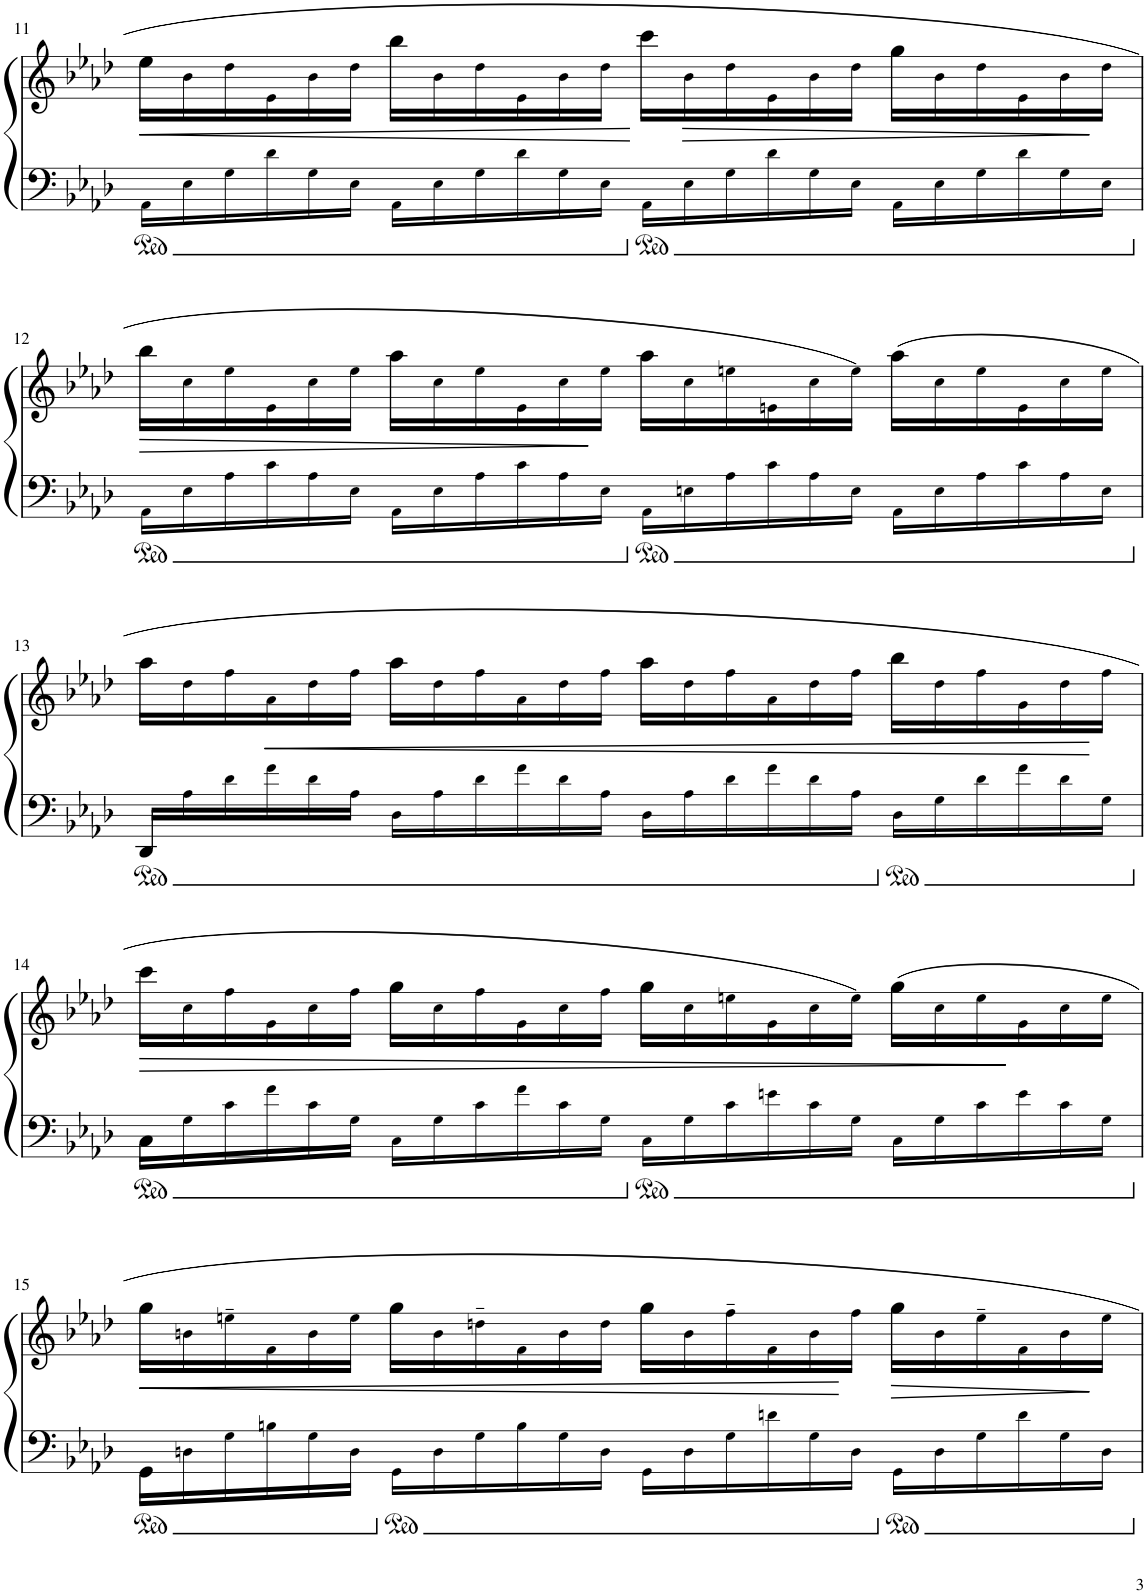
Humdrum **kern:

**kern	**kern	**dynam
*part1	*part1	*part1
*staff2	*staff1	*staff1/2
*I"Piano	*	*
*I'Pno	*	*
!!LO:PB:g=z
*clefF4	*clefG2	*
*k[b-e-a-d-]	*k[b-e-a-d-]	*
*M4/4	*M4/4	*
*met(c)	*met(c)	*
*Xbrackettup	*Xbrackettup	*
=11	=11	=11
!	!	!LO:HP:b
24AA-!\LL	24ee-\LL	<
24E-!\	24b-!\	.
24G!\	24dd-!\	.
24d-!\	24e-!\	.
24G!\	24b-!\	.
24E-!\JJ	24dd-!\JJ	.
24AA-!\LL	24bb-\LL	.
24E-!\	24b-!\	.
24G!\	24dd-!\	.
24d-!\	24e-!\	.
24G!\	24b-!\	.
24E-!\JJ	24dd-!\JJ	.
24AA-!\LL	24ccc\LL	[
!	!	!LO:HP:b
24E-!\	24b-!\	>
24G!\	24dd-!\	.
24d-!\	24e-!\	.
24G!\	24b-!\	.
24E-!\JJ	24dd-!\JJ	.
24AA-!\LL	24gg\LL	.
24E-!\	24b-!\	.
24G!\	24dd-!\	.
24d-!\	24e-!\	.
24G!\	24b-!\	.
24E-!\JJ	24dd-!\JJ	]
!!LO:LB:g=z
=12	=12	=12
!	!	!LO:HP:b
24AA-!\LL	24bb-\LL	>
24E-!\	24cc!\	.
24A-!\	24ee-!\	.
24c!\	24e-!\	.
24A-!\	24cc!\	.
24E-!\JJ	24ee-!\JJ	.
24AA-!\LL	24aa-\LL	.
24E-!\	24cc!\	.
24A-!\	24ee-!\	.
24c!\	24e-!\	.
24A-!\	24cc!\	.
24E-!\JJ	24ee-!\JJ	]
24AA-!\LL	24aa-\LL	.
24En!\	24cc!\	.
24A-!\	24een!\	.
24c!\	24en!\	.
24A-!\	24cc!\	.
24E!\JJ	24ee!\JJ	.
24AA-!\LL	(24aa-\LL	.
24E!\	24cc!\	.
24A-!\	24ee!\	.
24c!\	24e!\	.
24A-!\	24cc!\	.
24E!\JJ	24ee!\JJ	.
!!LO:LB:g=z
=13	=13	=13
24DD-/LL	24aa-\LL	.
24A-!\	24dd-!\	.
24d-!\	24ff!\	.
!	!	!LO:HP:b
24f!\	24a-!\	<
24d-!\	24dd-!\	.
24A-!\JJ	24ff!\JJ	.
24D-!\LL	24aa-\LL	.
24A-!\	24dd-!\	.
24d-!\	24ff!\	.
24f!\	24a-!\	.
24d-!\	24dd-!\	.
24A-!\JJ	24ff!\JJ	.
24D-!\LL	24aa-\LL	.
24A-!\	24dd-!\	.
24d-!\	24ff!\	.
24f!\	24a-!\	.
24d-!\	24dd-!\	.
24A-!\JJ	24ff!\JJ	.
24D-!\LL	24bb-\LL	.
24G!\	24dd-!\	.
24d-!\	24ff!\	.
24f!\	24g!\	.
24d-!\	24dd-!\	.
24G!\JJ	24ff!\JJ	[
!!LO:LB:g=z
=14	=14	=14
!	!	!LO:HP:b
24C\LL	24ccc\LL	>
24G!\	24cc!\	.
24c!\	24ff!\	.
24f!\	24g!\	.
24c!\	24cc!\	.
24G!\JJ	24ff!\JJ	.
24C!\LL	24gg\LL	.
24G!\	24cc!\	.
24c!\	24ff!\	.
24f!\	24g!\	.
24c!\	24cc!\	.
24G!\JJ	24ff!\JJ	.
24C!\LL	24gg\LL	.
24G!\	24cc!\	.
24c!\	24een!\	.
24en!\	24g!\	.
24c!\	24cc!\	.
24G!\JJ	24ee!\JJ)	.
24C!\LL	24gg\LL	.
24G!\	24cc!\	.
24c!\	24ee!\	.
24e!\	24g!\	]
24c!\	24cc!\	.
24G!\JJ	24ee!\JJ	.
!!LO:LB:g=z
=15	=15	=15
!	!	!LO:HP:b
24GG\LL	24gg\LL	<
24Dn!\	24bn!\	.
24G!\	24een~!\	.
24Bn!\	24f!\	.
24G!\	24b!\	.
24D!\JJ	24ee!\JJ	.
24GG!\LL	24gg\LL	.
24D!\	24b!\	.
24G!\	24ddn~!\	.
24B!\	24f!\	.
24G!\	24b!\	.
24D!\JJ	24dd!\JJ	.
24GG!\LL	24gg\LL	.
24D!\	24b!\	.
24G!\	24ff~!\	.
24dn!\	24f!\	.
24G!\	24b!\	.
24D!\JJ	24ff!\JJ	[
!	!	!LO:HP:b
24GG!\LL	24gg\LL	>
24D!\	24b!\	.
24G!\	24ee~!\	.
24d!\	24f!\	.
24G!\	24b!\	.
24D!\JJ	24ee!\JJ	]
=	=	=
*-	*-	*-
